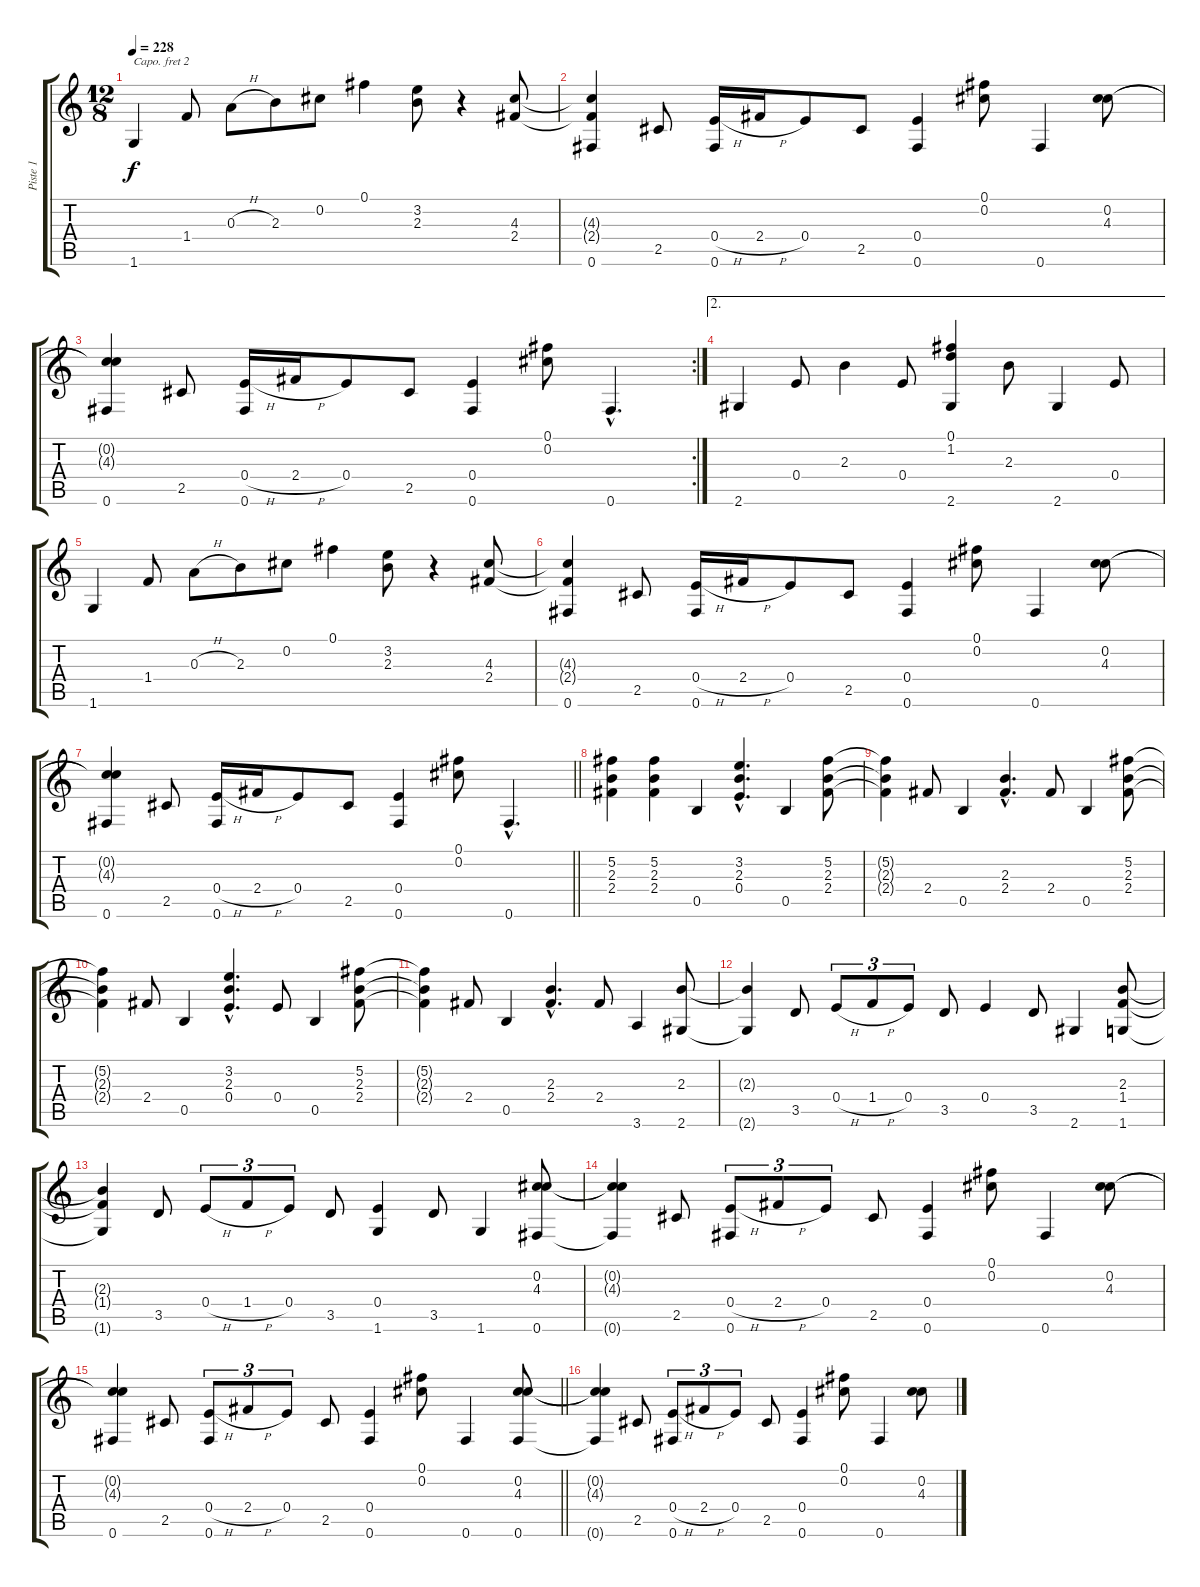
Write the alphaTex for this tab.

\track ("Piste 1" "Piste 1") {instrument acousticguitarsteel}
\staff {score tabs}
\capo 2
\tuning (E4 B3 G3 D3 A2 E2) {hide}
\ts (12 8)
\tempo 228
\clef g2
\ks c
1.6.4{dy f} 1.4.8 0.3{h}.8 2.3.8 0.2.8 0.1.4 (3.2 2.3).8 r.4 (4.3 2.4).8 |
(4.3{t} 2.4{t} 0.6).4 2.5.8 (0.4{h} 0.6).16 2.4{h}.16 0.4.8 2.5.8 (0.4 0.6).4 (0.1 0.2).8 0.6.4 (0.2 4.3).8 |
\rc 2
(0.2{t} 4.3{t} 0.6).4 2.5.8 (0.4{h} 0.6).16 2.4{h}.16 0.4.8 2.5.8 (0.4 0.6).4 (0.1 0.2).8 0.6{hac}.4{d} |
\ae 2
2.6.4 0.4.8 2.3.4 0.4.8 (0.1 1.2 2.6).4 2.3.8 2.6.4 0.4.8 |
1.6.4 1.4.8 0.3{h}.8 2.3.8 0.2.8 0.1.4 (3.2 2.3).8 r.4 (4.3 2.4).8 |
(4.3{t} 2.4{t} 0.6).4 2.5.8 (0.4{h} 0.6).16 2.4{h}.16 0.4.8 2.5.8 (0.4 0.6).4 (0.1 0.2).8 0.6.4 (0.2 4.3).8 |
\barLineRight lightlight
(0.2{t} 4.3{t} 0.6).4 2.5.8 (0.4{h} 0.6).16 2.4{h}.16 0.4.8 2.5.8 (0.4 0.6).4 (0.1 0.2).8 0.6{hac}.4{d} |
(5.2 2.3 2.4).4 (5.2 2.3 2.4).4 0.5.4 (3.2{hac} 2.3{hac} 0.4{hac}).4{d} 0.5.4 (5.2 2.3 2.4).8 |
(5.2{t} 2.3{t} 2.4{t}).4 2.4.8 0.5.4 (2.3{hac} 2.4{hac}).4{d} 2.4.8 0.5.4 (5.2 2.3 2.4).8 |
(5.2{t} 2.3{t} 2.4{t}).4 2.4.8 0.5.4 (3.2{hac} 2.3{hac} 0.4{hac}).4{d} 0.4.8 0.5.4 (5.2 2.3 2.4).8 |
(5.2{t} 2.3{t} 2.4{t}).4 2.4.8 0.5.4 (2.3{hac} 2.4{hac}).4{d} 2.4.8 3.6.4 (2.3 2.6).8 |
(2.3{t} 2.6{t}).4 3.5.8 0.4{h}.8{tu (3 2)} 1.4{h}.8{tu (3 2)} 0.4.8{tu (3 2)} 3.5.8 0.4.4 3.5.8 2.6.4 (2.3 1.4 1.6).8 |
(2.3{t} 1.4{t} 1.6{t}).4 3.5.8 0.4{h}.8{tu (3 2)} 1.4{h}.8{tu (3 2)} 0.4.8{tu (3 2)} 3.5.8 (0.4 1.6).4 3.5.8 1.6.4 (0.2 4.3 0.6).8 |
(0.2{t} 4.3{t} 0.6{t}).4 2.5.8 (0.4{h} 0.6).8{tu (3 2)} 2.4{h}.8{tu (3 2)} 0.4.8{tu (3 2)} 2.5.8 (0.4 0.6).4 (0.1 0.2).8 0.6.4 (0.2 4.3).8 |
\barLineRight lightlight
(0.2{t} 4.3{t} 0.6).4 2.5.8 (0.4{h} 0.6).8{tu (3 2)} 2.4{h}.8{tu (3 2)} 0.4.8{tu (3 2)} 2.5.8 (0.4 0.6).4 (0.1 0.2).8 0.6.4 (0.2 4.3 0.6).8 |
(0.2{t} 4.3{t} 0.6{t}).4 2.5.8 (0.4{h} 0.6).8{tu (3 2)} 2.4{h}.8{tu (3 2)} 0.4.8{tu (3 2)} 2.5.8 (0.4 0.6).4 (0.1 0.2).8 0.6.4 (0.2 4.3).8
